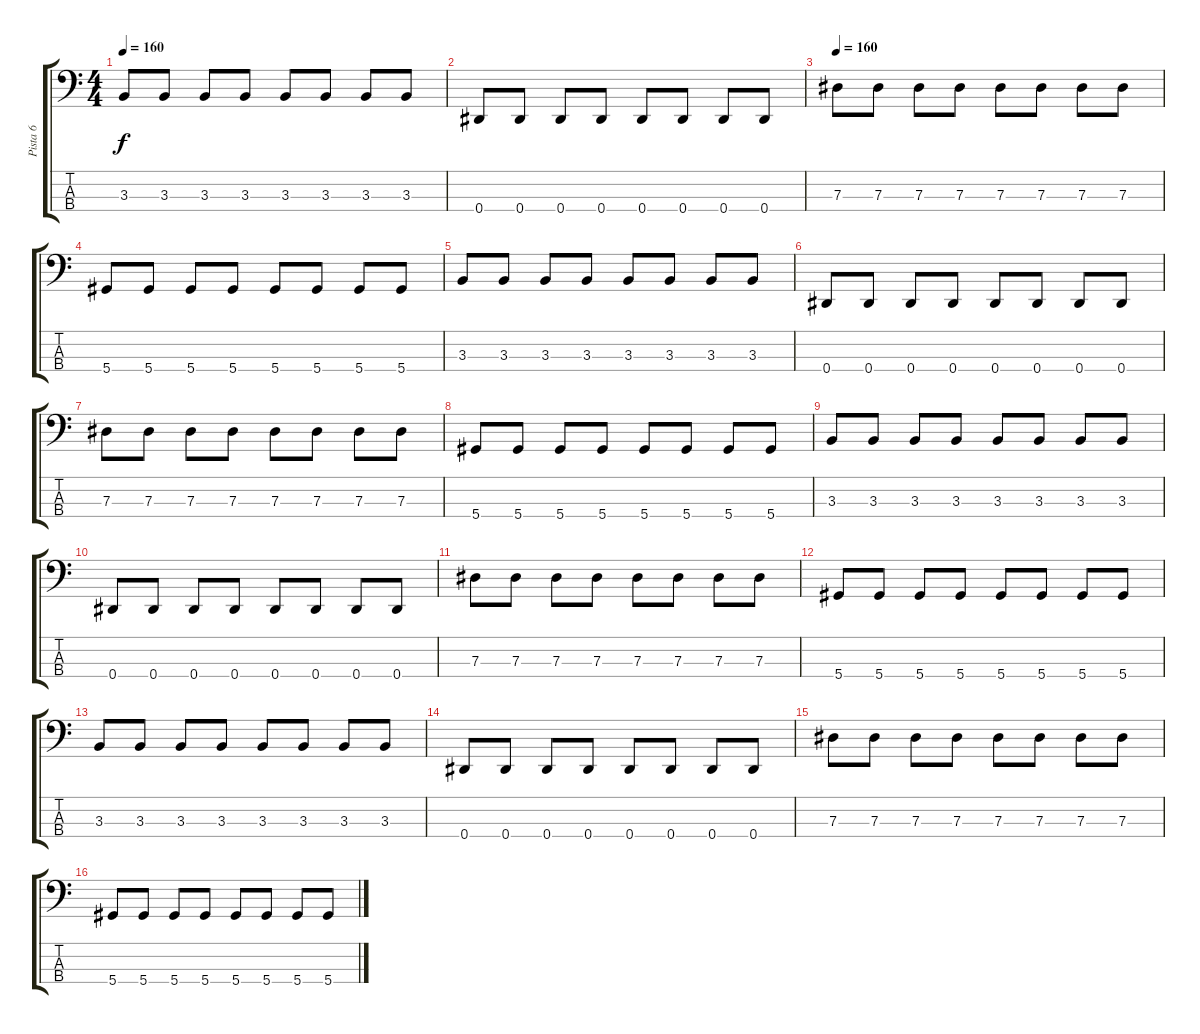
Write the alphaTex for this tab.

\track ("Pista 6" "Pista 6") {instrument electricbasspick}
\staff {score tabs}
\tuning (Gb2 Db2 Ab1 Eb1) {hide}
\ts (4 4)
\tempo 160
\clef f4
\ks c
3.3.8{dy f} 3.3.8 3.3.8 3.3.8 3.3.8 3.3.8 3.3.8 3.3.8 |
0.4.8 0.4.8 0.4.8 0.4.8 0.4.8 0.4.8 0.4.8 0.4.8 |
\tempo 160
7.3.8 7.3.8 7.3.8 7.3.8 7.3.8 7.3.8 7.3.8 7.3.8 |
5.4.8 5.4.8 5.4.8 5.4.8 5.4.8 5.4.8 5.4.8 5.4.8 |
3.3.8 3.3.8 3.3.8 3.3.8 3.3.8 3.3.8 3.3.8 3.3.8 |
0.4.8 0.4.8 0.4.8 0.4.8 0.4.8 0.4.8 0.4.8 0.4.8 |
7.3.8 7.3.8 7.3.8 7.3.8 7.3.8 7.3.8 7.3.8 7.3.8 |
5.4.8 5.4.8 5.4.8 5.4.8 5.4.8 5.4.8 5.4.8 5.4.8 |
3.3.8 3.3.8 3.3.8 3.3.8 3.3.8 3.3.8 3.3.8 3.3.8 |
0.4.8 0.4.8 0.4.8 0.4.8 0.4.8 0.4.8 0.4.8 0.4.8 |
7.3.8 7.3.8 7.3.8 7.3.8 7.3.8 7.3.8 7.3.8 7.3.8 |
5.4.8 5.4.8 5.4.8 5.4.8 5.4.8 5.4.8 5.4.8 5.4.8 |
3.3.8 3.3.8 3.3.8 3.3.8 3.3.8 3.3.8 3.3.8 3.3.8 |
0.4.8 0.4.8 0.4.8 0.4.8 0.4.8 0.4.8 0.4.8 0.4.8 |
7.3.8 7.3.8 7.3.8 7.3.8 7.3.8 7.3.8 7.3.8 7.3.8 |
5.4.8 5.4.8 5.4.8 5.4.8 5.4.8 5.4.8 5.4.8 5.4.8
